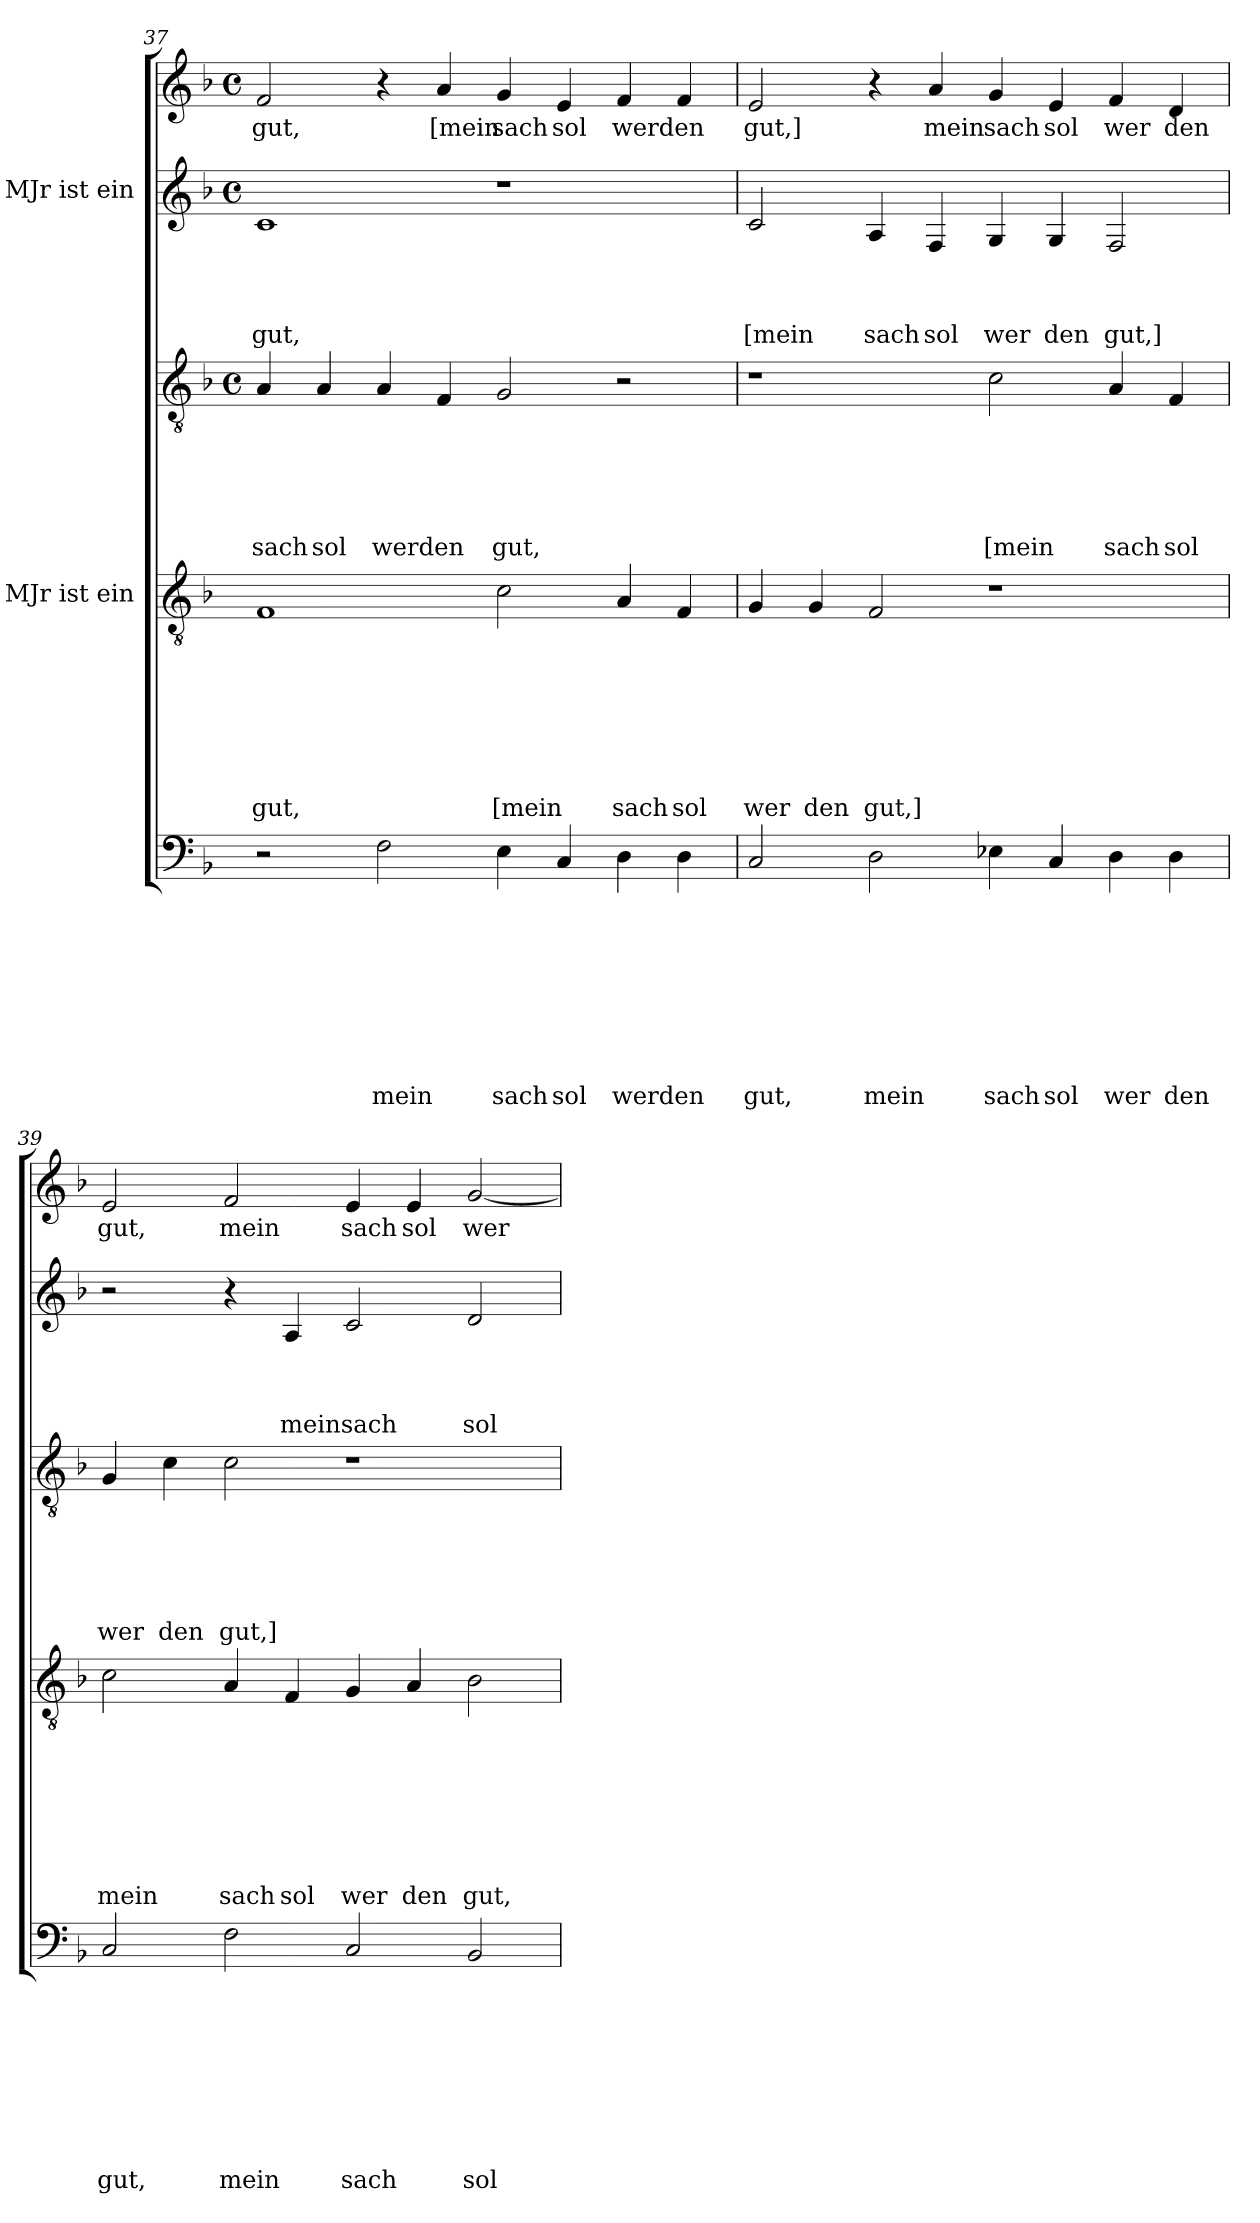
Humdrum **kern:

**kern	**text	**text	**text	**text	**text	**text	**text	**text	**text	**kern	**text	**text	**text	**text	**text	**text	**text	**text	**kern	**text	**text	**text	**text	**text	**text	**kern	**text	**text	**text	**text	**kern	**text
*part5	*part5	*part5	*part5	*part5	*part5	*part5	*part5	*part5	*part5	*part4	*part4	*part4	*part4	*part4	*part4	*part4	*part4	*part4	*part3	*part3	*part3	*part3	*part3	*part3	*part3	*part2	*part2	*part2	*part2	*part2	*part1	*part1
*staff5	*staff5	*staff5	*staff5	*staff5	*staff5	*staff5	*staff5	*staff5	*staff5	*staff4	*staff4	*staff4	*staff4	*staff4	*staff4	*staff4	*staff4	*staff4	*staff3	*staff3	*staff3	*staff3	*staff3	*staff3	*staff3	*staff2	*staff2	*staff2	*staff2	*staff2	*staff1	*staff1
*	*	*	*	*	*	*	*	*	*	*I"MJr ist ein	*	*	*	*	*	*	*	*	*	*	*	*	*	*	*	*I"MJr ist ein	*	*	*	*	*	*
*clefF4	*	*	*	*	*	*	*	*	*	*clefGv2	*	*	*	*	*	*	*	*	*clefGv2	*	*	*	*	*	*	*clefG2	*	*	*	*	*clefG2	*
*k[b-]	*	*	*	*	*	*	*	*	*	*k[b-]	*	*	*	*	*	*	*	*	*k[b-]	*	*	*	*	*	*	*k[b-]	*	*	*	*	*k[b-]	*
*F:	*	*	*	*	*	*	*	*	*	*F:	*	*	*	*	*	*	*	*	*F:	*	*	*	*	*	*	*F:	*	*	*	*	*F:	*
*	*	*	*	*	*	*	*	*	*	*	*	*	*	*	*	*	*	*	*M4/4	*	*	*	*	*	*	*M4/4	*	*	*	*	*M4/4	*
*	*	*	*	*	*	*	*	*	*	*	*	*	*	*	*	*	*	*	*met(c)	*	*	*	*	*	*	*met(c)	*	*	*	*	*met(c)	*
=37	=37	=37	=37	=37	=37	=37	=37	=37	=37	=37	=37	=37	=37	=37	=37	=37	=37	=37	=37	=37	=37	=37	=37	=37	=37	=37	=37	=37	=37	=37	=37	=37
!	!	!	!	!	!	!	!	!	!	!	!	!	!	!	!	!	!	!LO:LY:b	!	!	!	!	!	!	!LO:LY:b	!	!	!	!	!LO:LY:b	!	!LO:LY:b
2r	.	.	.	.	.	.	.	.	.	1F	.	.	.	.	.	.	.	gut,	4A/	.	.	.	.	.	sach	1c	.	.	.	gut,	2f/	gut,
!	!	!	!	!	!	!	!	!	!	!	!	!	!	!	!	!	!	!	!	!	!	!	!	!	!LO:LY:b	!	!	!	!	!	!	!
.	.	.	.	.	.	.	.	.	.	.	.	.	.	.	.	.	.	.	4A/	.	.	.	.	.	sol	.	.	.	.	.	.	.
!	!	!	!	!	!	!	!	!	!LO:LY:b	!	!	!	!	!	!	!	!	!	!	!	!	!	!	!	!LO:LY:b	!	!	!	!	!	!	!
2F\	.	.	.	.	.	.	.	.	mein	.	.	.	.	.	.	.	.	.	4A/	.	.	.	.	.	werden	.	.	.	.	.	4r	.
!	!	!	!	!	!	!	!	!	!	!	!	!	!	!	!	!	!	!	!	!	!	!	!	!	!	!	!	!	!	!	!	!LO:LY:b
.	.	.	.	.	.	.	.	.	.	.	.	.	.	.	.	.	.	.	4F/	.	.	.	.	.	.	.	.	.	.	.	4a/	[mein
!	!	!	!	!	!	!	!	!	!LO:LY:b	!	!	!	!	!	!	!	!	!LO:LY:b	!	!	!	!	!	!	!LO:LY:b	!	!	!	!	!	!	!LO:LY:b
4E\	.	.	.	.	.	.	.	.	sach	2c\	.	.	.	.	.	.	.	[mein	2G/	.	.	.	.	.	gut,	1r	.	.	.	.	4g/	sach
!	!	!	!	!	!	!	!	!	!LO:LY:b	!	!	!	!	!	!	!	!	!	!	!	!	!	!	!	!	!	!	!	!	!	!	!LO:LY:b
4C/	.	.	.	.	.	.	.	.	sol	.	.	.	.	.	.	.	.	.	.	.	.	.	.	.	.	.	.	.	.	.	4e/	sol
!	!	!	!	!	!	!	!	!	!LO:LY:b	!	!	!	!	!	!	!	!	!LO:LY:b	!	!	!	!	!	!	!	!	!	!	!	!	!	!LO:LY:b
4D\	.	.	.	.	.	.	.	.	werden	4A/	.	.	.	.	.	.	.	sach	2r	.	.	.	.	.	.	.	.	.	.	.	4f/	werden
!	!	!	!	!	!	!	!	!	!	!	!	!	!	!	!	!	!	!LO:LY:b	!	!	!	!	!	!	!	!	!	!	!	!	!	!
4D\	.	.	.	.	.	.	.	.	.	4F/	.	.	.	.	.	.	.	sol	.	.	.	.	.	.	.	.	.	.	.	.	4f</	.
!!LO:LB:g=z
=38	=38	=38	=38	=38	=38	=38	=38	=38	=38	=38	=38	=38	=38	=38	=38	=38	=38	=38	=38	=38	=38	=38	=38	=38	=38	=38	=38	=38	=38	=38	=38	=38
!	!	!	!	!	!	!	!	!	!LO:LY:b	!	!	!	!	!	!	!	!	!LO:LY:b	!	!	!	!	!	!	!	!	!	!	!	!LO:LY:b	!	!LO:LY:b
2C/	.	.	.	.	.	.	.	.	gut,	4G/	.	.	.	.	.	.	.	wer	1r	.	.	.	.	.	.	2c/	.	.	.	[mein	2e/	gut,]
!	!	!	!	!	!	!	!	!	!	!	!	!	!	!	!	!	!	!LO:LY:b	!	!	!	!	!	!	!	!	!	!	!	!	!	!
.	.	.	.	.	.	.	.	.	.	4G/	.	.	.	.	.	.	.	den	.	.	.	.	.	.	.	.	.	.	.	.	.	.
!	!	!	!	!	!	!	!	!	!LO:LY:b	!	!	!	!	!	!	!	!	!LO:LY:b	!	!	!	!	!	!	!	!	!	!	!	!LO:LY:b	!	!
2D\	.	.	.	.	.	.	.	.	mein	2F/	.	.	.	.	.	.	.	gut,]	.	.	.	.	.	.	.	4A/	.	.	.	sach	4r	.
!	!	!	!	!	!	!	!	!	!	!	!	!	!	!	!	!	!	!	!	!	!	!	!	!	!	!	!	!	!	!LO:LY:b	!	!LO:LY:b
.	.	.	.	.	.	.	.	.	.	.	.	.	.	.	.	.	.	.	.	.	.	.	.	.	.	4F/	.	.	.	sol	4a/	mein
!	!	!	!	!	!	!	!	!	!LO:LY:b	!	!	!	!	!	!	!	!	!	!	!	!	!	!	!	!LO:LY:b	!	!	!	!	!LO:LY:b	!	!LO:LY:b
4E-X\	.	.	.	.	.	.	.	.	sach	1r	.	.	.	.	.	.	.	.	2c\	.	.	.	.	.	[mein	4G/	.	.	.	wer	4g/	sach
!	!	!	!	!	!	!	!	!	!LO:LY:b	!	!	!	!	!	!	!	!	!	!	!	!	!	!	!	!	!	!	!	!	!LO:LY:b	!	!LO:LY:b
4C/	.	.	.	.	.	.	.	.	sol	.	.	.	.	.	.	.	.	.	.	.	.	.	.	.	.	4G/	.	.	.	den	4e/	sol
!	!	!	!	!	!	!	!	!	!LO:LY:b	!	!	!	!	!	!	!	!	!	!	!	!	!	!	!	!LO:LY:b	!	!	!	!	!LO:LY:b	!	!LO:LY:b
4D\	.	.	.	.	.	.	.	.	wer	.	.	.	.	.	.	.	.	.	4A/	.	.	.	.	.	sach	2F/	.	.	.	gut,]	4f/	wer
!	!	!	!	!	!	!	!	!	!LO:LY:b	!	!	!	!	!	!	!	!	!	!	!	!	!	!	!	!LO:LY:b	!	!	!	!	!	!	!LO:LY:b
4D\	.	.	.	.	.	.	.	.	den	.	.	.	.	.	.	.	.	.	4F/	.	.	.	.	.	sol	.	.	.	.	.	4d/	den
=39	=39	=39	=39	=39	=39	=39	=39	=39	=39	=39	=39	=39	=39	=39	=39	=39	=39	=39	=39	=39	=39	=39	=39	=39	=39	=39	=39	=39	=39	=39	=39	=39
!	!	!	!	!	!	!	!	!	!LO:LY:b	!	!	!	!	!	!	!	!	!LO:LY:b	!	!	!	!	!	!	!LO:LY:b	!	!	!	!	!	!	!LO:LY:b
2C/	.	.	.	.	.	.	.	.	gut,	2c\	.	.	.	.	.	.	.	mein	4G/	.	.	.	.	.	wer	2r	.	.	.	.	2e/	gut,
!	!	!	!	!	!	!	!	!	!	!	!	!	!	!	!	!	!	!	!	!	!	!	!	!	!LO:LY:b	!	!	!	!	!	!	!
.	.	.	.	.	.	.	.	.	.	.	.	.	.	.	.	.	.	.	4c\	.	.	.	.	.	den	.	.	.	.	.	.	.
!	!	!	!	!	!	!	!	!	!LO:LY:b	!	!	!	!	!	!	!	!	!LO:LY:b	!	!	!	!	!	!	!LO:LY:b	!	!	!	!	!	!	!LO:LY:b
2F\	.	.	.	.	.	.	.	.	mein	4A/	.	.	.	.	.	.	.	sach	2c\	.	.	.	.	.	gut,]	4r	.	.	.	.	2f/	mein
!	!	!	!	!	!	!	!	!	!	!	!	!	!	!	!	!	!	!LO:LY:b	!	!	!	!	!	!	!	!	!	!	!	!LO:LY:b	!	!
.	.	.	.	.	.	.	.	.	.	4F/	.	.	.	.	.	.	.	sol	.	.	.	.	.	.	.	4A/	.	.	.	mein	.	.
!	!	!	!	!	!	!	!	!	!LO:LY:b	!	!	!	!	!	!	!	!	!LO:LY:b	!	!	!	!	!	!	!	!	!	!	!	!LO:LY:b	!	!LO:LY:b
2C/	.	.	.	.	.	.	.	.	sach	4G/	.	.	.	.	.	.	.	wer	1r	.	.	.	.	.	.	2c/	.	.	.	sach	4e/	sach
!	!	!	!	!	!	!	!	!	!	!	!	!	!	!	!	!	!	!LO:LY:b	!	!	!	!	!	!	!	!	!	!	!	!	!	!LO:LY:b
.	.	.	.	.	.	.	.	.	.	4A/	.	.	.	.	.	.	.	den	.	.	.	.	.	.	.	.	.	.	.	.	4e/	sol
!	!	!	!	!	!	!	!	!	!LO:LY:b	!	!	!	!	!	!	!	!	!LO:LY:b	!	!	!	!	!	!	!	!	!	!	!	!LO:LY:b	!	!LO:LY:b
2BB-/	.	.	.	.	.	.	.	.	sol	2B-\	.	.	.	.	.	.	.	gut,	.	.	.	.	.	.	.	2d/	.	.	.	sol	[<2g/	wer
=	=	=	=	=	=	=	=	=	=	=	=	=	=	=	=	=	=	=	=	=	=	=	=	=	=	=	=	=	=	=	=	=
*-	*-	*-	*-	*-	*-	*-	*-	*-	*-	*-	*-	*-	*-	*-	*-	*-	*-	*-	*-	*-	*-	*-	*-	*-	*-	*-	*-	*-	*-	*-	*-	*-
